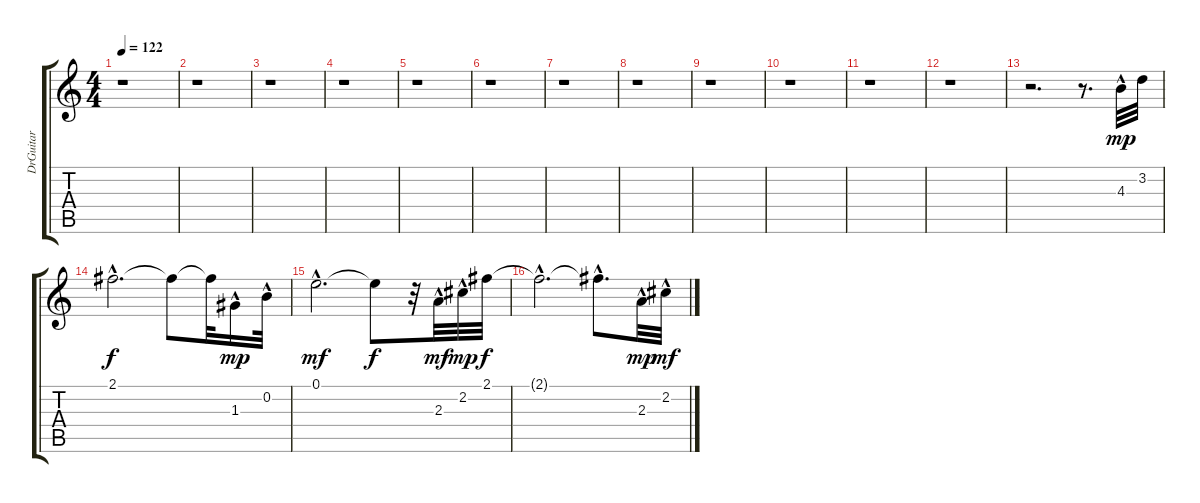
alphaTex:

\track ("DrGuitar" "DrGuitar") {instrument distortionguitar}
\staff {score tabs}
\tuning (E4 B3 G3 D3 A2 E2) {hide}
\ts (4 4)
\tempo 122
\clef g2
\ks c
r.1{dy mp} |
r.1 |
r.1 |
r.1 |
r.1 |
r.1 |
r.1 |
r.1 |
r.1 |
r.1 |
r.1 |
r.1 |
r.2{d} r.8{d} 4.3{hac}.32 3.2.32 |
2.1{hac}.2{d dy f} 2.1{t}.8 2.1{t}.32 1.3{hac}.16{dy mp} 0.2{hac}.32 |
0.1{hac}.2{d dy mf} 0.1{t}.8{dy f} r.32 2.3{hac}.32{dy mf} 2.2{hac}.32{dy mp} 2.1.32{dy f} |
2.1{hac t}.2{d} 2.1{hac t}.8{d} 2.3{hac}.32{dy mp} 2.2{hac}.32{dy mf}
